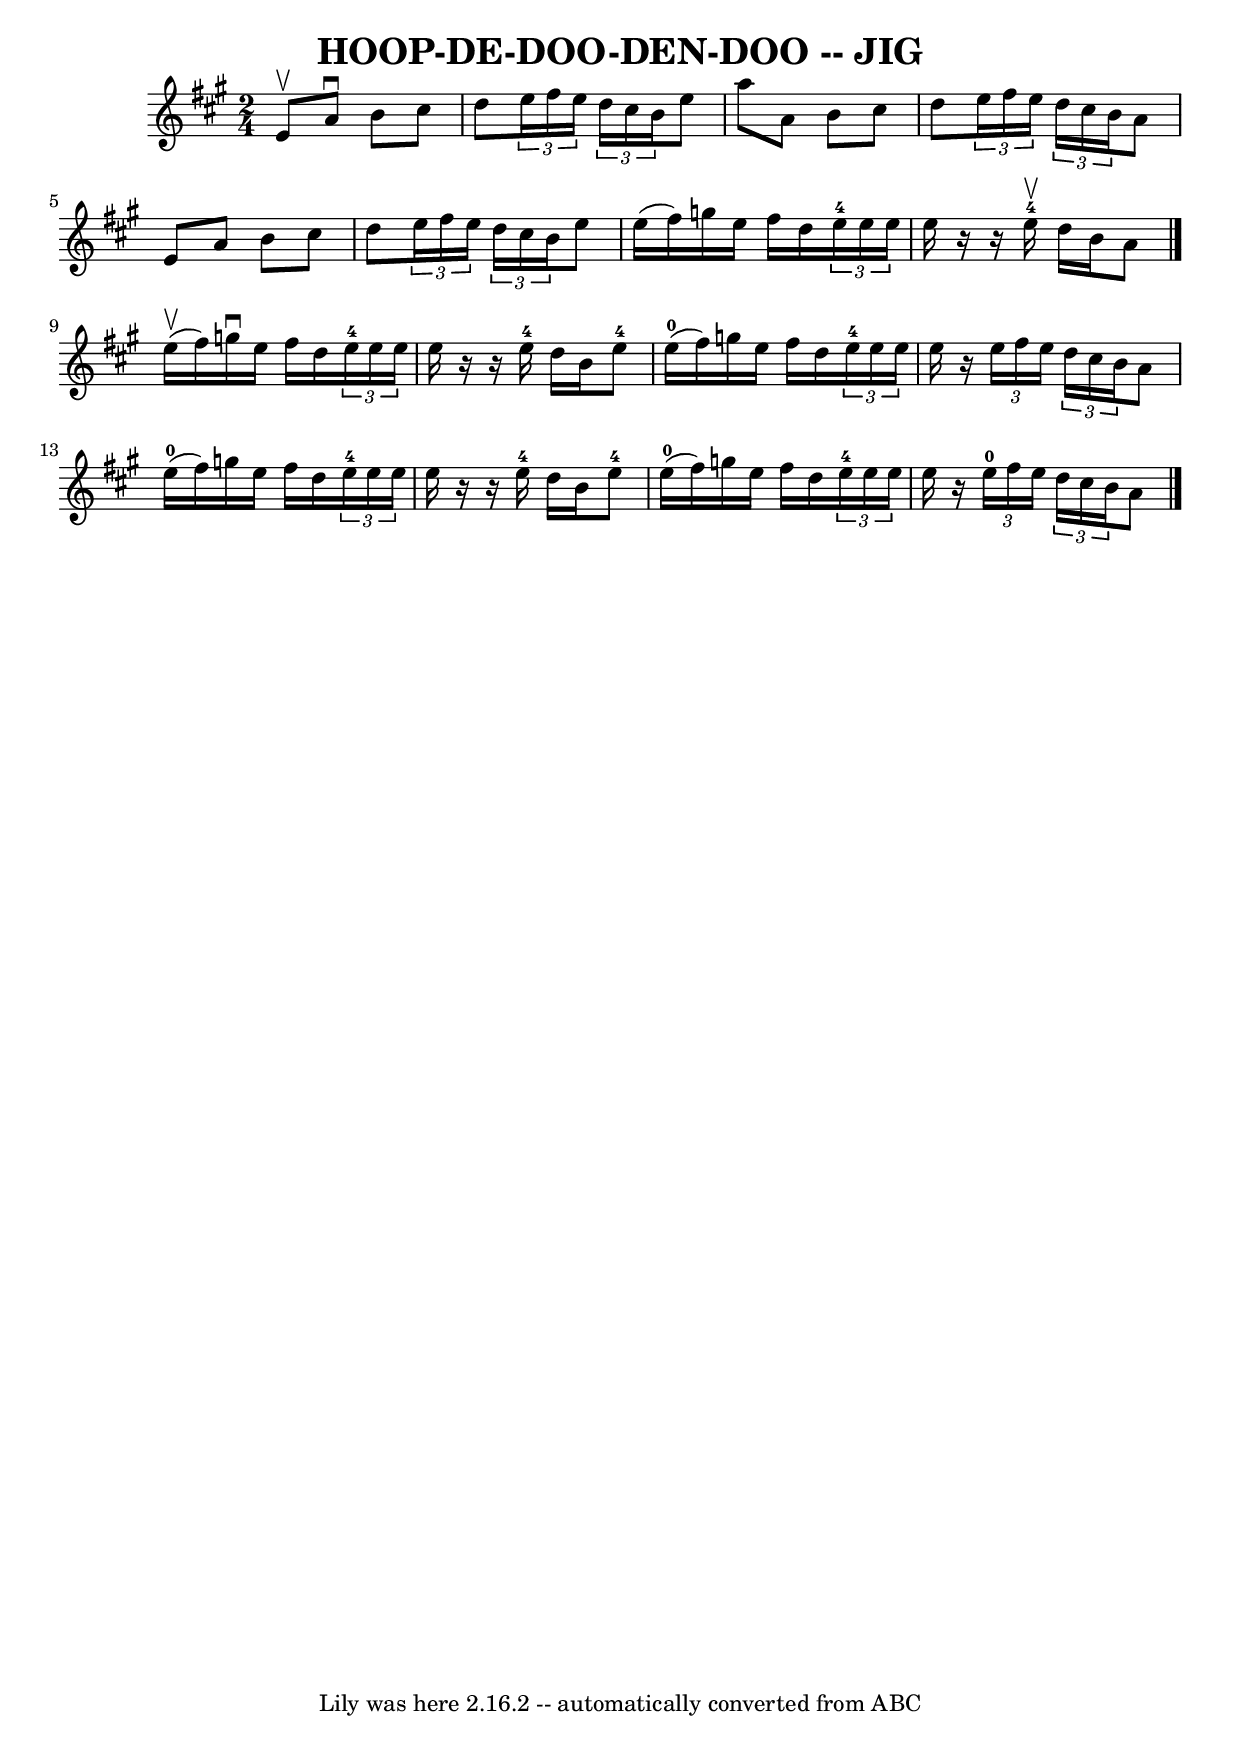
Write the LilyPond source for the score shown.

\version "2.16.2"
\include "Mammoth.ily"
\header {
  %% book = "Ryan's Mammoth Collection of Fiddle Tunes"
  crossRefNumber = "1"
  footnotes = ""
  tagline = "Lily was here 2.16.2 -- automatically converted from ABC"
  title = "HOOP-DE-DOO-DEN-DOO -- JIG"

}
voicedefault =  {


  \time 2/4 
  \key a \major
  e'8^\upbow       |
  a'8^\downbow b'8    
  cis''8 d''8    |
  \times 2/3 { e''16 fis''16 e''16  
	     }   
  \times 2/3 { d''16 cis''16 b'16  
	     } e''8 a''8    |
  a'8    
  b'8 cis''8 d''8    |
  \times 2/3 { e''16 fis''16 e''16  
	     } 
  \times 2/3 { d''16 cis''16 b'16  
	     } a'8 e'8        |
  a'8 
  b'8 cis''8 d''8    |
  \times 2/3 { e''16 fis''16 e''16 
	       
	     }   \times 2/3 { d''16 cis''16 b'16  
			    } e''8 e''16 (fis''16) 
  |
  g''16 e''16 fis''16 d''16    \times 2/3 { e''16-4  
					    e''16 e''16  
					  } e''16    r16   |
  r16 e''16-4^\upbow d''16  
  b'16 a'8    \bar "|." e''16 (^\upbow fis''16)       |
  
  g''16^\downbow e''16 fis''16 d''16    \times 2/3 { e''16-4   
						     e''16 e''16  
						   } e''16    r16   |
  r16 e''16-4 d''16 b'16  
  e''8-4 e''16-0(fis''16)       |
  g''16 e''16    
  fis''16 d''16    \times 2/3 { e''16-4 e''16 e''16  
			      } e''16    
  r16   |
  \times 2/3 { e''16 fis''16 e''16  
	     }   \times 2/3 {   
	       d''16 cis''16 b'16  
	     } a'8 e''16-0(fis''16)       |
  
  g''16 e''16 fis''16 d''16    \times 2/3 { e''16-4 e''16    
					    e''16  
					  } e''16    r16   |
  r16 e''16-4 d''16 b'16 e''8 -4 e''16-0(fis''16)       |
  g''16 e''16 fis''16   
  d''16    \times 2/3 { e''16-4 e''16 e''16  
		      } e''16    r16   
  |
  \times 2/3 { e''16-0 fis''16 e''16  
	     }   \times 2/3 {   
	       d''16 cis''16 b'16  
	     } a'8    \bar "|."   

}

\score{
  <<

    \context Staff="default"
    {
      \voicedefault 
      
    }

  >>
  \layout {
    
  }
  \midi {
  }

}
